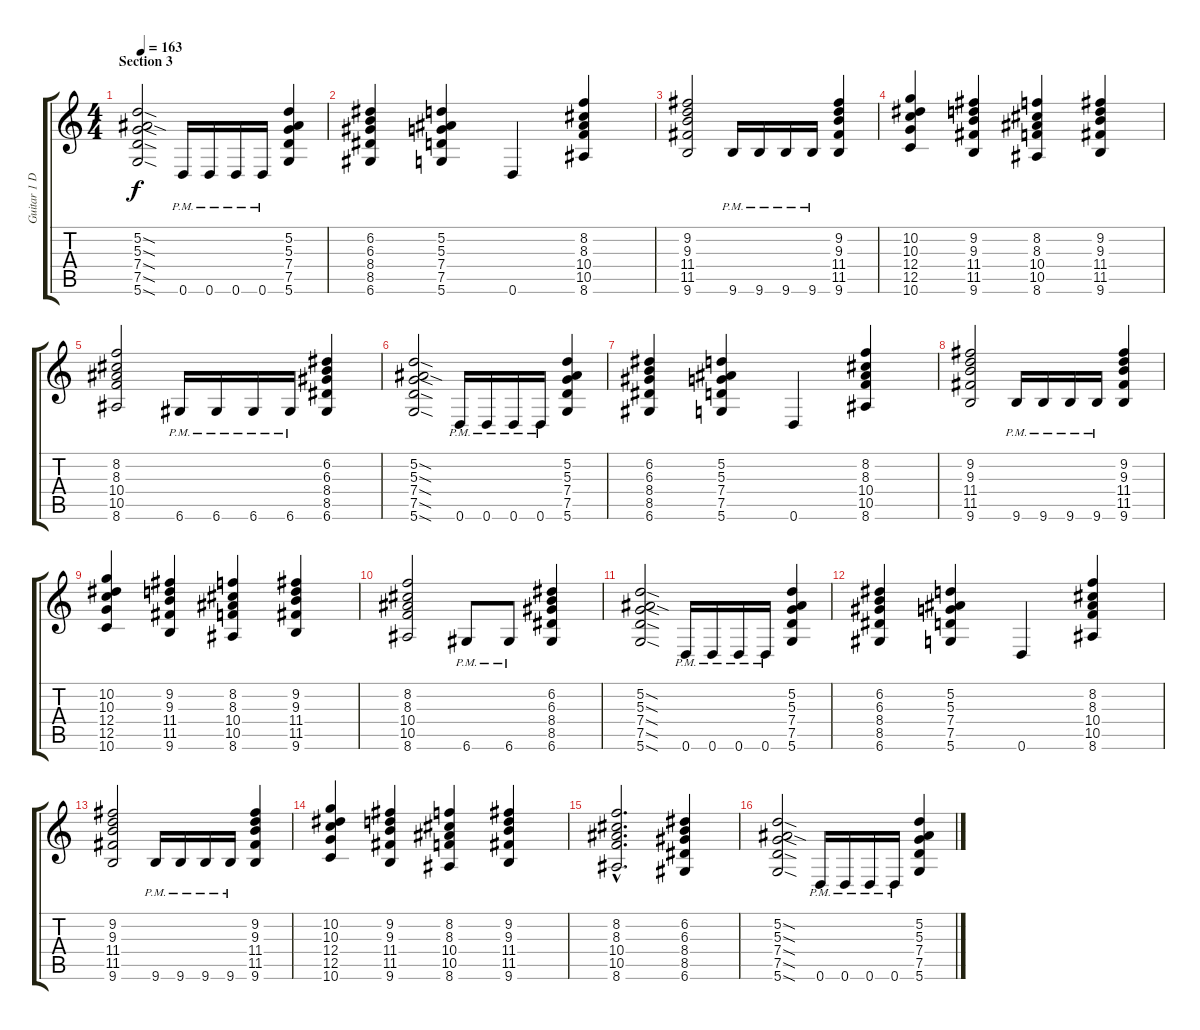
\track ("Guitar 1 D-tuned" "Guitar 1 D") {instrument overdrivenguitar}
\staff {score tabs}
\tuning (D4 A3 F3 C3 G2 D2) {hide}
\ts (4 4)
\section ("" "Section 3")
\tempo 163
\clef g2
\ks c
(5.2{sod} 5.3{sod} 7.4{sod} 7.5{sod} 5.6{sod}).2{dy f} 0.6{pm}.16 0.6{pm}.16 0.6{pm}.16 0.6{pm}.16 (5.2 5.3 7.4 7.5 5.6).4 |
(6.2 6.3 8.4 8.5 6.6).4 (5.2 5.3 7.4 7.5 5.6).4 0.6.4 (8.2 8.3 10.4 10.5 8.6).4 |
(9.2 9.3 11.4 11.5 9.6).2 9.6{pm}.16 9.6{pm}.16 9.6{pm}.16 9.6{pm}.16 (9.2 9.3 11.4 11.5 9.6).4 |
(10.2 10.3 12.4 12.5 10.6).4 (9.2 9.3 11.4 11.5 9.6).4 (8.2 8.3 10.4 10.5 8.6).4 (9.2 9.3 11.4 11.5 9.6).4 |
(8.2 8.3 10.4 10.5 8.6).2 6.6{pm}.16 6.6{pm}.16 6.6{pm}.16 6.6{pm}.16 (6.2 6.3 8.4 8.5 6.6).4 |
(5.2{sod} 5.3{sod} 7.4{sod} 7.5{sod} 5.6{sod}).2 0.6{pm}.16 0.6{pm}.16 0.6{pm}.16 0.6{pm}.16 (5.2 5.3 7.4 7.5 5.6).4 |
(6.2 6.3 8.4 8.5 6.6).4 (5.2 5.3 7.4 7.5 5.6).4 0.6.4 (8.2 8.3 10.4 10.5 8.6).4 |
(9.2 9.3 11.4 11.5 9.6).2 9.6{pm}.16 9.6{pm}.16 9.6{pm}.16 9.6{pm}.16 (9.2 9.3 11.4 11.5 9.6).4 |
(10.2 10.3 12.4 12.5 10.6).4 (9.2 9.3 11.4 11.5 9.6).4 (8.2 8.3 10.4 10.5 8.6).4 (9.2 9.3 11.4 11.5 9.6).4 |
(8.2 8.3 10.4 10.5 8.6).2 6.6{pm}.8 6.6{pm}.8 (6.2 6.3 8.4 8.5 6.6).4 |
(5.2{sod} 5.3{sod} 7.4{sod} 7.5{sod} 5.6{sod}).2 0.6{pm}.16 0.6{pm}.16 0.6{pm}.16 0.6{pm}.16 (5.2 5.3 7.4 7.5 5.6).4 |
(6.2 6.3 8.4 8.5 6.6).4 (5.2 5.3 7.4 7.5 5.6).4 0.6.4 (8.2 8.3 10.4 10.5 8.6).4 |
(9.2 9.3 11.4 11.5 9.6).2 9.6{pm}.16 9.6{pm}.16 9.6{pm}.16 9.6{pm}.16 (9.2 9.3 11.4 11.5 9.6).4 |
(10.2 10.3 12.4 12.5 10.6).4 (9.2 9.3 11.4 11.5 9.6).4 (8.2 8.3 10.4 10.5 8.6).4 (9.2 9.3 11.4 11.5 9.6).4 |
(8.2{hac} 8.3{hac} 10.4{hac} 10.5{hac} 8.6{hac}).2{d} (6.2 6.3 8.4 8.5 6.6).4 |
(5.2{sod} 5.3{sod} 7.4{sod} 7.5{sod} 5.6{sod}).2 0.6{pm}.16 0.6{pm}.16 0.6{pm}.16 0.6{pm}.16 (5.2 5.3 7.4 7.5 5.6).4
